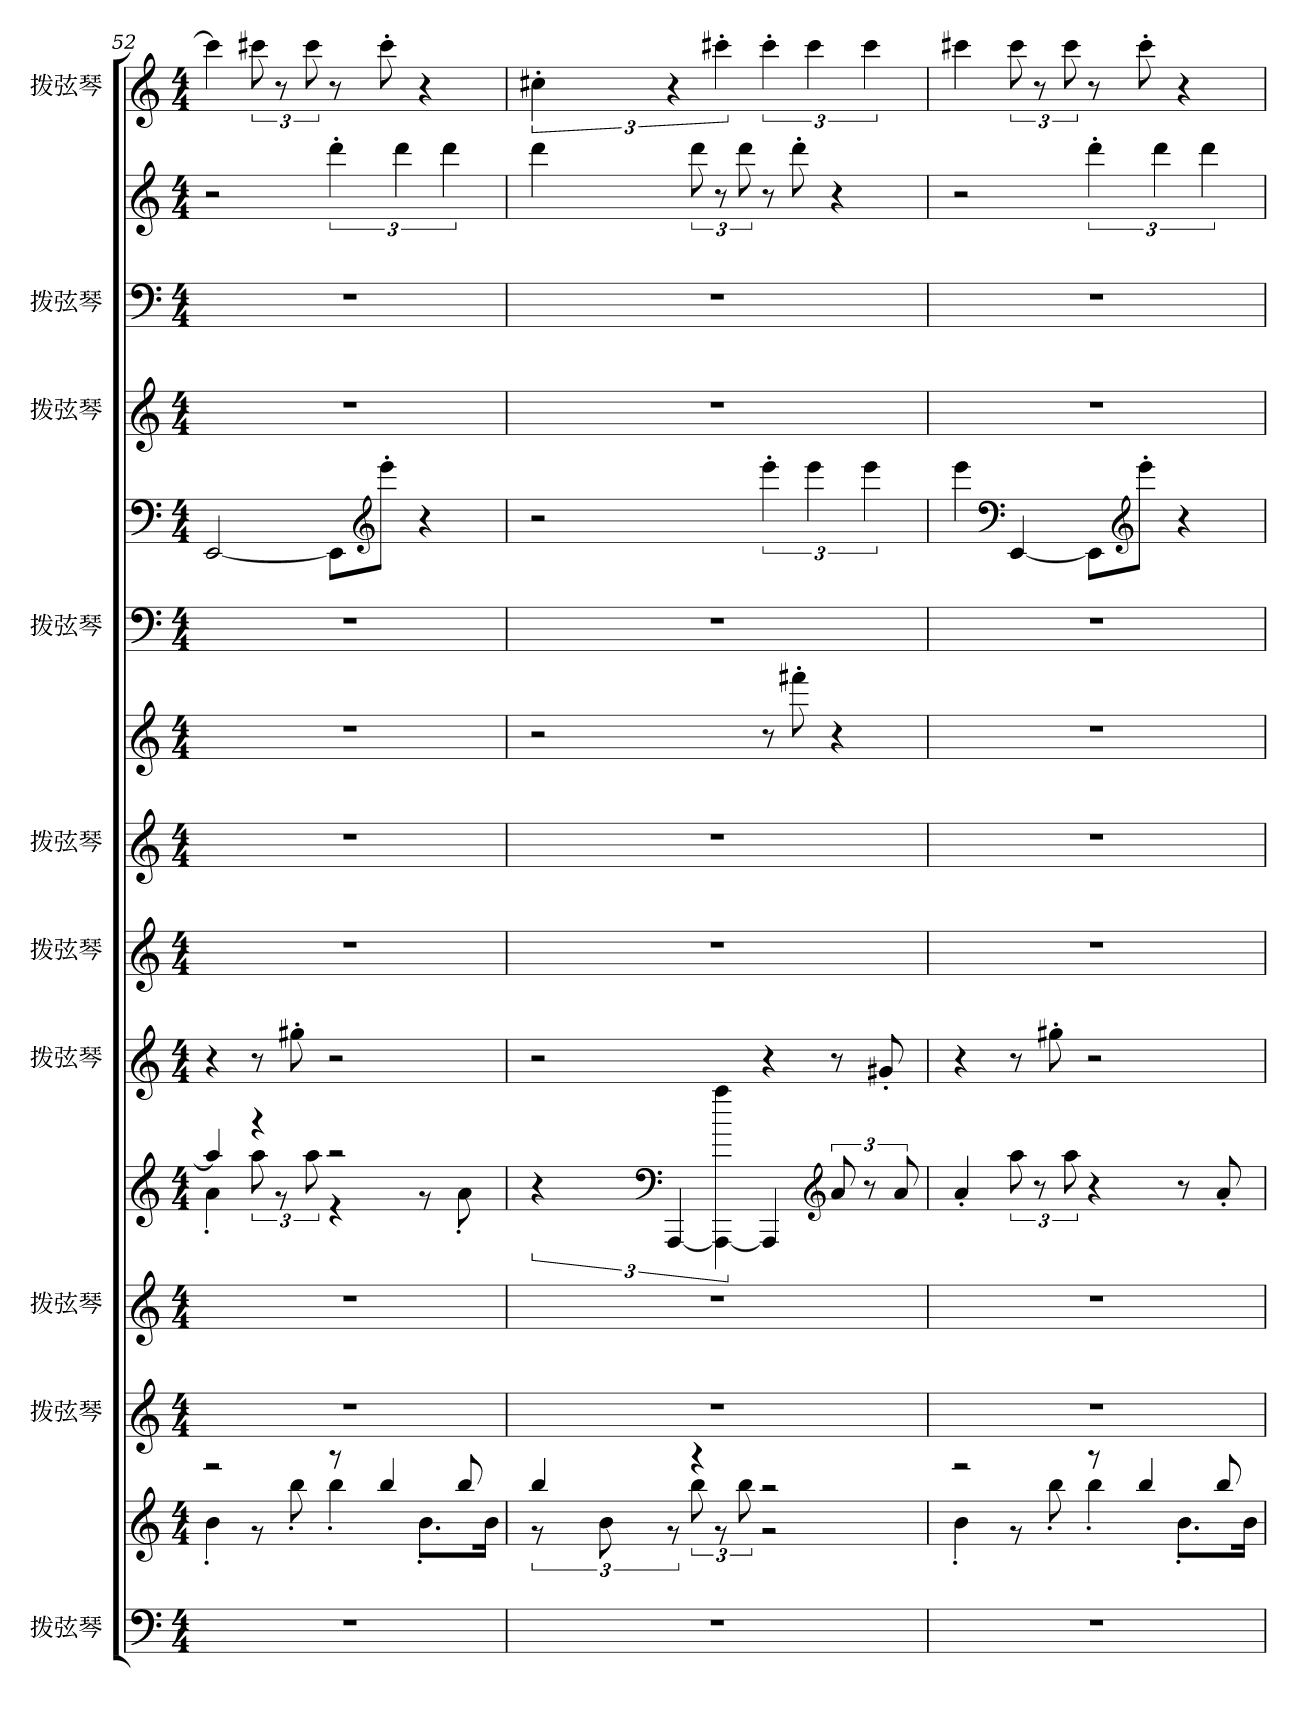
**kern	**kern	**kern	**kern	**kern	**kern	**kern	**kern	**kern	**kern	**kern	**kern	**kern	**kern	**kern
*part10	*part10	*part9	*part8	*part8	*part7	*part6	*part5	*part5	*part4	*part4	*part3	*part2	*part2	*part1
*staff15	*staff14	*staff13	*staff12	*staff11	*staff10	*staff9	*staff8	*staff7	*staff6	*staff5	*staff4	*staff3	*staff2	*staff1
*I"拨弦琴	*	*I"拨弦琴	*I"拨弦琴	*	*I"拨弦琴	*I"拨弦琴	*I"拨弦琴	*	*I"拨弦琴	*	*I"拨弦琴	*I"拨弦琴	*	*I"拨弦琴
*clefF4	*clefG2	*clefG2	*clefG2	*clefG2	*clefG2	*clefG2	*clefG2	*clefG2	*clefF4	*clefF4	*clefG2	*clefF4	*clefG2	*clefG2
*k[]	*k[]	*k[]	*k[]	*k[]	*k[]	*k[]	*k[]	*k[]	*k[]	*k[]	*k[]	*k[]	*k[]	*k[]
*M4/4	*M4/4	*M4/4	*M4/4	*M4/4	*M4/4	*M4/4	*M4/4	*M4/4	*M4/4	*M4/4	*M4/4	*M4/4	*M4/4	*M4/4
=52	=52	=52	=52	=52	=52	=52	=52	=52	=52	=52	=52	=52	=52	=52
*	*^	*	*	*^	*	*	*	*	*	*	*	*	*	*
1r	2r	4b'\	1r	1r	4aa/]	4a'\	4r	1r	1r	1r	1r	[2EE/	1r	1r	2r	4ccc#\]
.	.	8r	.	.	4r	12aa\	8r	.	.	.	.	.	.	.	.	12ccc#X\
.	.	.	.	.	.	12r	.	.	.	.	.	.	.	.	.	12r
.	.	8bb'\	.	.	.	.	8gg#X'\	.	.	.	.	.	.	.	.	.
.	.	.	.	.	.	12aa\	.	.	.	.	.	.	.	.	.	12ccc#\
.	8r	4bb'\	.	.	2r	4r	2r	.	.	.	.	8EE\L]	.	.	6ddd'\	8r
*	*	*	*	*	*	*	*	*	*	*	*	*clefG2	*	*	*	*
.	4bb/	.	.	.	.	.	.	.	.	.	.	8eee'\J	.	.	.	8ccc#'\
.	.	.	.	.	.	.	.	.	.	.	.	.	.	.	6ddd\	.
.	.	8.b'\L	.	.	.	8r	.	.	.	.	.	4r	.	.	.	4r
.	.	.	.	.	.	.	.	.	.	.	.	.	.	.	6ddd\	.
.	8bb/	.	.	.	.	8a'\	.	.	.	.	.	.	.	.	.	.
.	.	16b\Jk	.	.	.	.	.	.	.	.	.	.	.	.	.	.
*	*	*	*	*	*v	*v	*	*	*	*	*	*	*	*	*	*
!!LO:PB:g=z
=53	=53	=53	=53	=53	=53	=53	=53	=53	=53	=53	=53	=53	=53	=53	=53
1r	4bb/	12r	1r	1r	6r	2r	1r	1r	2r	1r	2r	1r	1r	4ddd\	6cc#X'\
.	.	12b\	.	.	.	.	.	.	.	.	.	.	.	.	.
*	*	*	*	*	*clefF4	*	*	*	*	*	*	*	*	*	*
.	.	12r	.	.	[6AAA/	.	.	.	.	.	.	.	.	.	6r
.	4r	12bb\	.	.	.	.	.	.	.	.	.	.	.	12ddd\	.
.	.	12r	.	.	6AAA\_ 6aa\	.	.	.	.	.	.	.	.	12r	6ccc#X'\
.	.	12bb\	.	.	.	.	.	.	.	.	.	.	.	12ddd\	.
.	2r	2r	.	.	4AAA/]	4r	.	.	8r	.	6eee'\	.	.	8r	6ccc#'\
.	.	.	.	.	.	.	.	.	8fff#X'\	.	.	.	.	8ddd'\	.
.	.	.	.	.	.	.	.	.	.	.	6eee\	.	.	.	6ccc#\
*	*	*	*	*	*clefG2	*	*	*	*	*	*	*	*	*	*
.	.	.	.	.	12a/	8r	.	.	4r	.	.	.	.	4r	.
.	.	.	.	.	12r	.	.	.	.	.	6eee\	.	.	.	6ccc#\
.	.	.	.	.	.	8g#X'/	.	.	.	.	.	.	.	.	.
.	.	.	.	.	12a/	.	.	.	.	.	.	.	.	.	.
=54	=54	=54	=54	=54	=54	=54	=54	=54	=54	=54	=54	=54	=54	=54	=54
1r	2r	4b'\	1r	1r	4a'/	4r	1r	1r	1r	1r	4eee\	1r	1r	2r	4ccc#X\
*	*	*	*	*	*	*	*	*	*	*	*clefF4	*	*	*	*
.	.	8r	.	.	12aa\	8r	.	.	.	.	[4EE/	.	.	.	12ccc#\
.	.	.	.	.	12r	.	.	.	.	.	.	.	.	.	12r
.	.	8bb'\	.	.	.	8gg#X'\	.	.	.	.	.	.	.	.	.
.	.	.	.	.	12aa\	.	.	.	.	.	.	.	.	.	12ccc#\
.	8r	4bb'\	.	.	4r	2r	.	.	.	.	8EE\L]	.	.	6ddd'\	8r
*	*	*	*	*	*	*	*	*	*	*	*clefG2	*	*	*	*
.	4bb/	.	.	.	.	.	.	.	.	.	8eee'\J	.	.	.	8ccc#'\
.	.	.	.	.	.	.	.	.	.	.	.	.	.	6ddd\	.
.	.	8.b'\L	.	.	8r	.	.	.	.	.	4r	.	.	.	4r
.	.	.	.	.	.	.	.	.	.	.	.	.	.	6ddd\	.
.	8bb/	.	.	.	8a'/	.	.	.	.	.	.	.	.	.	.
.	.	16b\Jk	.	.	.	.	.	.	.	.	.	.	.	.	.
*	*v	*v	*	*	*	*	*	*	*	*	*	*	*	*	*
=	=	=	=	=	=	=	=	=	=	=	=	=	=	=
*-	*-	*-	*-	*-	*-	*-	*-	*-	*-	*-	*-	*-	*-	*-
